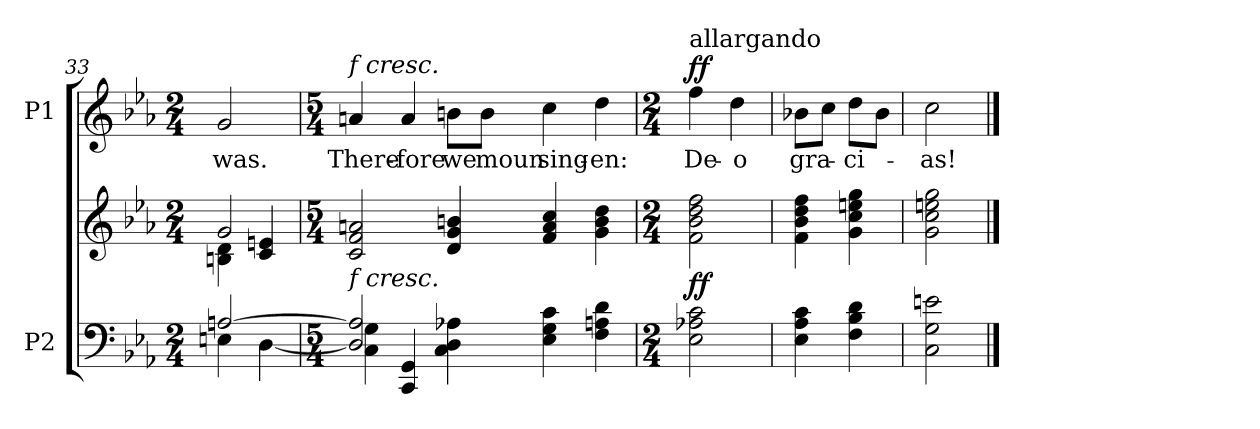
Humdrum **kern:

**kern	**kern	**dynam	**kern	**text	**dynam
*part2	*part2	*part2	*part1	*part1	*part1
*staff3	*staff2	*staff2/3	*staff1	*staff1	*staff1
*I"P2	*	*	*I"P1	*	*
!!LO:LB:g=z
*clefF4	*clefG2	*	*clefG2	*	*
*k[b-e-a-]	*k[b-e-a-]	*	*k[b-e-a-]	*	*
*E-:	*E-:	*	*E-:	*	*
*M2/4	*M2/4	*	*M2/4	*	*
=33	=33	=33	=33	=33	=33
*^	*^	*	*	*	*
!	!	!	!	!	!	!LO:LY:b:color=#000000	!
[2Ani/	4Eni\	2gi/	4Bni\ 4di	.	2gi/	was.	.
.	[4Di\	.	4ci/ 4eni	.	.	.	.
*	*	*v	*v	*	*	*	*
=34	=34	=34	=34	=34	=34	=34
*M5/4	*	*M5/4	*	*M5/4	*	*
*	*	*^	*	*	*	*
!	!	!	!	!	!LO:TX:a:i:t=f cresc.	!	!
!LO:TX:a:i:t=f cresc.	!	!	!	!	!	!	!
!	!	!	!	!	!	!LO:LY:b:color=#000000	!
*	*	*v	*v	*	*	*	*
2Di/] 2Ai]	4Ci\ 4Gi	2ci/ 2fi 2ani	.	4ani/	There-	.
!	!	!	!	!	!LO:LY:b:color=#000000	!
.	4CCi/ 4GGi	.	.	4ai/	-fore	.
!	!	!	!	!	!LO:LY:b:color=#000000	!
4Ci\ 4Di 4A-i	2.ryy	4di/ 4gi 4bni	.	8bni\L	we	.
!	!	!	!	!	!LO:LY:b:color=#000000	!
.	.	.	.	8bi\J	moun	.
!	!	!	!	!	!LO:LY:b:color=#000000	!
4E-i\ 4Gi 4ci	.	4fi/ 4ai 4cci	.	4cci\	sing-	.
!	!	!	!	!	!LO:LY:b:color=#000000	!
4Fi\ 4Ani 4di	.	4gi\ 4bi 4ddi	.	4ddi\	-en:	.
*v	*v	*	*	*	*	*
=35	=35	=35	=35	=35	=35
*M2/4	*M2/4	*	*M2/4	*	*
!	!	!	!LO:TX:a:t=allargando	!	!
!	!	!	!	!LO:LY:b:color=#000000	!
2E-i\ 2A-Xi 2ci	2fi\ 2b-i 2ddi 2ffi	ff	4ffi\	De-	ff
!	!	!	!	!LO:LY:b:color=#000000	!
.	.	.	4ddi\	-o	.
=36	=36	=36	=36	=36	=36
!	!	!	!	!LO:LY:b:color=#000000	!
4E-i\ 4A-i 4ci	4fi\ 4b-i 4ddi 4ffi	.	8b-Xi\L	gra-	.
.	.	.	8cci\J	.	.
!	!	!	!	!LO:LY:b:color=#000000	!
4Fi\ 4B-i 4di	4gi\ 4cci 4eeni 4ggi	.	8ddi\L	-ci-	.
.	.	.	8b-i\J	.	.
=37	=37	=37	=37	=37	=37
!	!	!	!	!LO:LY:b:color=#000000	!
2Ci\ 2Gi 2eni	2gi\ 2cci 2eeni 2ggi	.	2cci\	-as!	.
==	==	==	==	==	==
*-	*-	*-	*-	*-	*-
